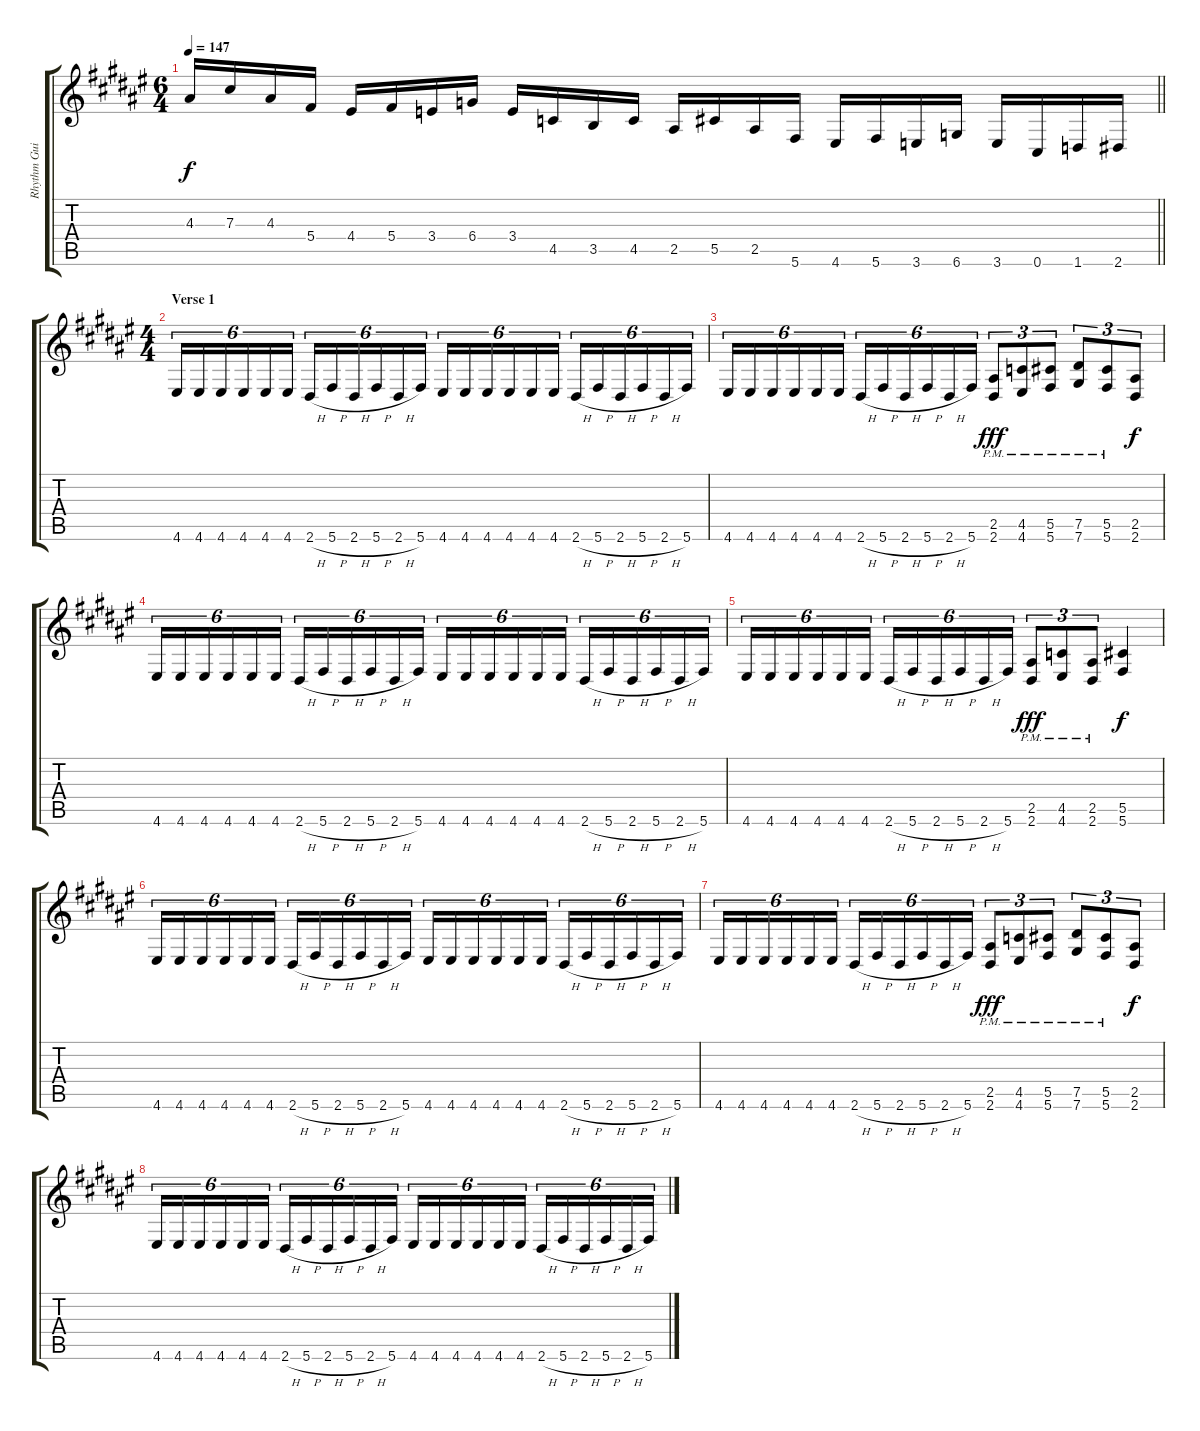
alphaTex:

\track ("Rhythm Guitar" "Rhythm Gui") {instrument distortionguitar}
\staff {score tabs}
\tuning (Eb4 Bb3 Gb3 Db3 Ab2 Db2) {hide}
\ts (6 4)
\tempo 147
\clef g2
\barLineRight lightlight
\ks d#minor
4.3.16{dy f} 7.3.16 4.3.16 5.4.16 4.4.16 5.4.16 3.4.16 6.4.16 3.4.16 4.5.16 3.5.16 4.5.16 2.5.16 5.5.16 2.5.16 5.6.16 4.6.16 5.6.16 3.6.16 6.6.16 3.6.16 0.6.16 1.6.16 2.6.16 |
\ts (4 4)
\section ("" "Verse 1")
4.6.16{tu (6 4)} 4.6.16{tu (6 4)} 4.6.16{tu (6 4)} 4.6.16{tu (6 4)} 4.6.16{tu (6 4)} 4.6.16{tu (6 4)} 2.6{h}.16{tu (6 4)} 5.6{h}.16{tu (6 4)} 2.6{h}.16{tu (6 4)} 5.6{h}.16{tu (6 4)} 2.6{h}.16{tu (6 4)} 5.6.16{tu (6 4)} 4.6.16{tu (6 4)} 4.6.16{tu (6 4)} 4.6.16{tu (6 4)} 4.6.16{tu (6 4)} 4.6.16{tu (6 4)} 4.6.16{tu (6 4)} 2.6{h}.16{tu (6 4)} 5.6{h}.16{tu (6 4)} 2.6{h}.16{tu (6 4)} 5.6{h}.16{tu (6 4)} 2.6{h}.16{tu (6 4)} 5.6.16{tu (6 4)} |
4.6.16{tu (6 4)} 4.6.16{tu (6 4)} 4.6.16{tu (6 4)} 4.6.16{tu (6 4)} 4.6.16{tu (6 4)} 4.6.16{tu (6 4)} 2.6{h}.16{tu (6 4)} 5.6{h}.16{tu (6 4)} 2.6{h}.16{tu (6 4)} 5.6{h}.16{tu (6 4)} 2.6{h}.16{tu (6 4)} 5.6.16{tu (6 4)} (2.5{pm} 2.6{pm}).8{tu (3 2) dy fff} (4.5{pm} 4.6{pm}).8{tu (3 2)} (5.5{pm} 5.6{pm}).8{tu (3 2)} (7.5{pm} 7.6{pm}).8{tu (3 2)} (5.5{pm} 5.6{pm}).8{tu (3 2)} (2.5 2.6).8{tu (3 2) dy f} |
4.6.16{tu (6 4)} 4.6.16{tu (6 4)} 4.6.16{tu (6 4)} 4.6.16{tu (6 4)} 4.6.16{tu (6 4)} 4.6.16{tu (6 4)} 2.6{h}.16{tu (6 4)} 5.6{h}.16{tu (6 4)} 2.6{h}.16{tu (6 4)} 5.6{h}.16{tu (6 4)} 2.6{h}.16{tu (6 4)} 5.6.16{tu (6 4)} 4.6.16{tu (6 4)} 4.6.16{tu (6 4)} 4.6.16{tu (6 4)} 4.6.16{tu (6 4)} 4.6.16{tu (6 4)} 4.6.16{tu (6 4)} 2.6{h}.16{tu (6 4)} 5.6{h}.16{tu (6 4)} 2.6{h}.16{tu (6 4)} 5.6{h}.16{tu (6 4)} 2.6{h}.16{tu (6 4)} 5.6.16{tu (6 4)} |
4.6.16{tu (6 4)} 4.6.16{tu (6 4)} 4.6.16{tu (6 4)} 4.6.16{tu (6 4)} 4.6.16{tu (6 4)} 4.6.16{tu (6 4)} 2.6{h}.16{tu (6 4)} 5.6{h}.16{tu (6 4)} 2.6{h}.16{tu (6 4)} 5.6{h}.16{tu (6 4)} 2.6{h}.16{tu (6 4)} 5.6.16{tu (6 4)} (2.5{pm} 2.6{pm}).8{tu (3 2) dy fff} (4.5{pm} 4.6{pm}).8{tu (3 2)} (2.5{pm} 2.6{pm}).8{tu (3 2)} (5.5 5.6).4{dy f} |
4.6.16{tu (6 4)} 4.6.16{tu (6 4)} 4.6.16{tu (6 4)} 4.6.16{tu (6 4)} 4.6.16{tu (6 4)} 4.6.16{tu (6 4)} 2.6{h}.16{tu (6 4)} 5.6{h}.16{tu (6 4)} 2.6{h}.16{tu (6 4)} 5.6{h}.16{tu (6 4)} 2.6{h}.16{tu (6 4)} 5.6.16{tu (6 4)} 4.6.16{tu (6 4)} 4.6.16{tu (6 4)} 4.6.16{tu (6 4)} 4.6.16{tu (6 4)} 4.6.16{tu (6 4)} 4.6.16{tu (6 4)} 2.6{h}.16{tu (6 4)} 5.6{h}.16{tu (6 4)} 2.6{h}.16{tu (6 4)} 5.6{h}.16{tu (6 4)} 2.6{h}.16{tu (6 4)} 5.6.16{tu (6 4)} |
4.6.16{tu (6 4)} 4.6.16{tu (6 4)} 4.6.16{tu (6 4)} 4.6.16{tu (6 4)} 4.6.16{tu (6 4)} 4.6.16{tu (6 4)} 2.6{h}.16{tu (6 4)} 5.6{h}.16{tu (6 4)} 2.6{h}.16{tu (6 4)} 5.6{h}.16{tu (6 4)} 2.6{h}.16{tu (6 4)} 5.6.16{tu (6 4)} (2.5{pm} 2.6{pm}).8{tu (3 2) dy fff} (4.5{pm} 4.6{pm}).8{tu (3 2)} (5.5{pm} 5.6{pm}).8{tu (3 2)} (7.5{pm} 7.6{pm}).8{tu (3 2)} (5.5{pm} 5.6{pm}).8{tu (3 2)} (2.5 2.6).8{tu (3 2) dy f} |
4.6.16{tu (6 4)} 4.6.16{tu (6 4)} 4.6.16{tu (6 4)} 4.6.16{tu (6 4)} 4.6.16{tu (6 4)} 4.6.16{tu (6 4)} 2.6{h}.16{tu (6 4)} 5.6{h}.16{tu (6 4)} 2.6{h}.16{tu (6 4)} 5.6{h}.16{tu (6 4)} 2.6{h}.16{tu (6 4)} 5.6.16{tu (6 4)} 4.6.16{tu (6 4)} 4.6.16{tu (6 4)} 4.6.16{tu (6 4)} 4.6.16{tu (6 4)} 4.6.16{tu (6 4)} 4.6.16{tu (6 4)} 2.6{h}.16{tu (6 4)} 5.6{h}.16{tu (6 4)} 2.6{h}.16{tu (6 4)} 5.6{h}.16{tu (6 4)} 2.6{h}.16{tu (6 4)} 5.6.16{tu (6 4)}
